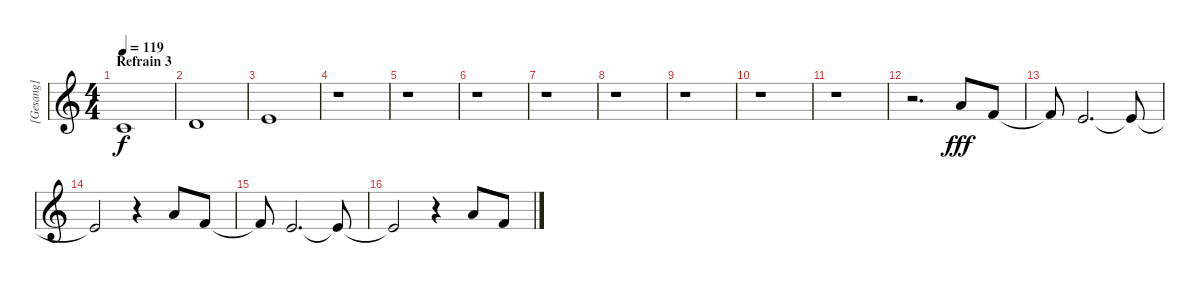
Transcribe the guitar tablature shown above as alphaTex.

\track ("[Gesang]" "[Gesang]") {instrument altosax}
\staff {score}
\tuning (E4 B3 G3 D3 A2 E2) {hide}
\ts (4 4)
\section ("" "Refrain 3")
\tempo 119
\clef g2
\ks c
1.2.1{dy f} |
3.2.1 |
5.2.1 |
r.1 |
r.1 |
r.1 |
r.1 |
r.1 |
r.1 |
r.1 |
r.1 |
r.2{d} 5.1.8{dy fff} 1.1.8 |
1.1{t}.8 0.1.2{d} 0.1{t}.8 |
0.1{t}.2 r.4 5.1.8 1.1.8 |
1.1{t}.8 0.1.2{d} 0.1{t}.8 |
0.1{t}.2 r.4 5.1.8 1.1.8
